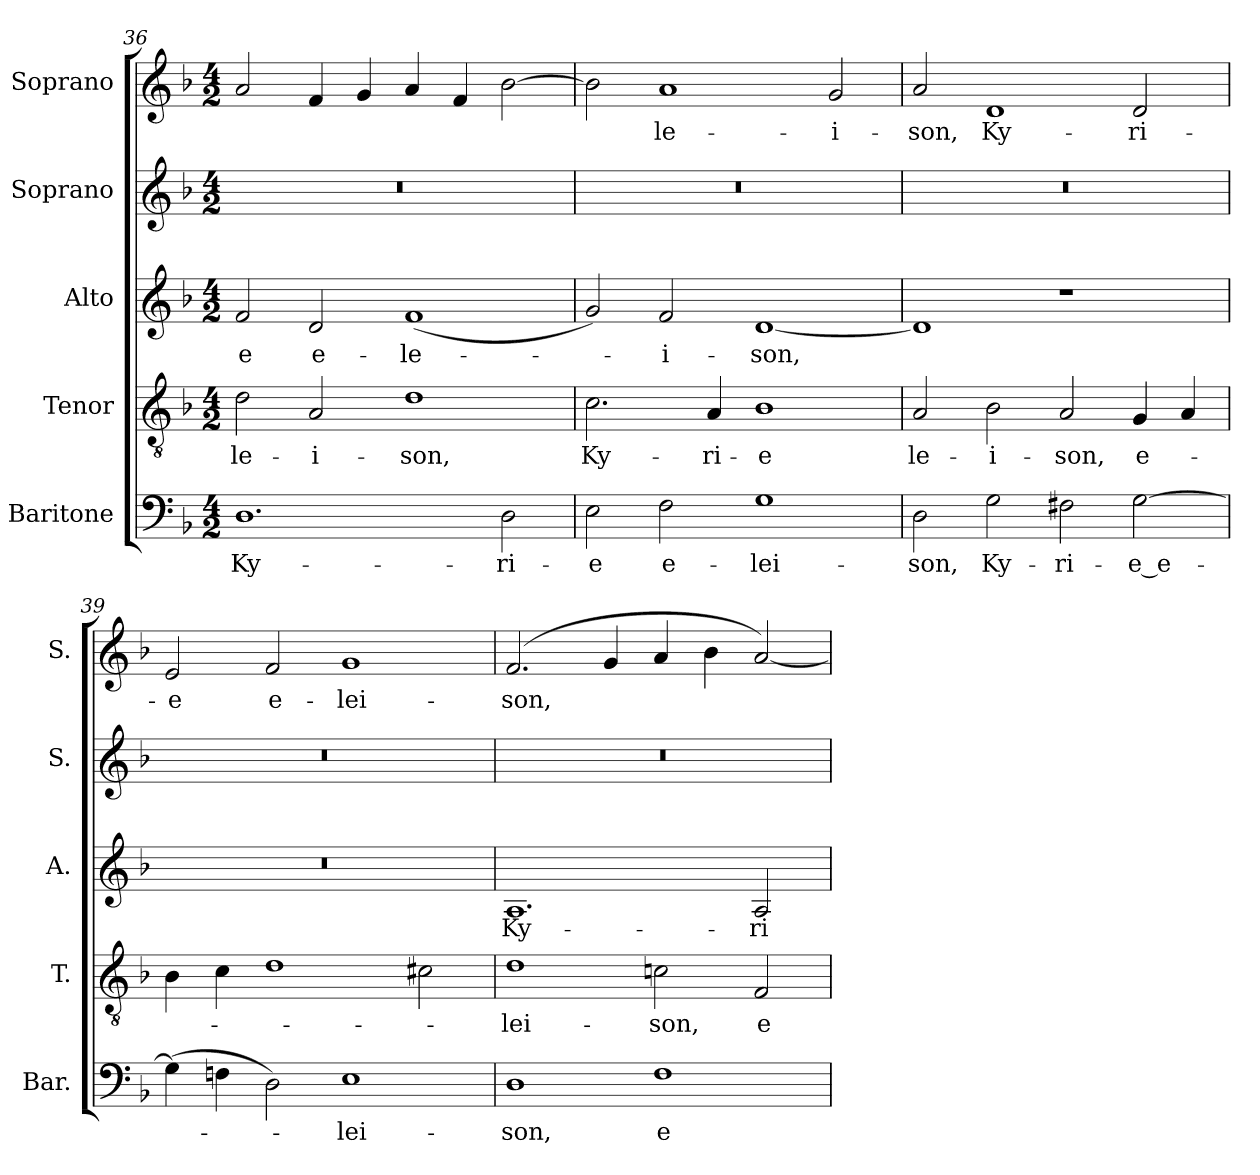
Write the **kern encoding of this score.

**kern	**text	**kern	**text	**kern	**text	**kern	**kern	**text
*part5	*part5	*part4	*part4	*part3	*part3	*part2	*part1	*part1
*staff5	*staff5	*staff4	*staff4	*staff3	*staff3	*staff2	*staff1	*staff1
*I"Baritone	*	*I"Tenor	*	*I"Alto	*	*I"Soprano	*I"Soprano	*
*I'Bar.	*	*I'T.	*	*I'A.	*	*I'S.	*I'S.	*
!!LO:LB:g=z
*clefF4	*	*clefGv2	*	*clefG2	*	*clefG2	*clefG2	*
*	*	*ITrd7c12	*	*	*	*	*	*
*k[b-]	*	*k[b-]	*	*k[b-]	*	*k[b-]	*k[b-]	*
*F:	*	*F:	*	*F:	*	*F:	*F:	*
*M4/2	*	*M4/2	*	*M4/2	*	*M4/2	*M4/2	*
=36	=36	=36	=36	=36	=36	=36	=36	=36
!	!LO:LY:b:color=#000000	!	!	!	!	!	!	!
!	!	!	!LO:LY:b:color=#000000	!	!	!	!	!
!	!	!	!	!	!LO:LY:b:color=#000000	!LO:N:vis=1	!	!
1.Di	Ky-	2Di\	-le-	2fi/	-e	0r	2ai/	.
!	!	!	!LO:LY:b:color=#000000	!	!	!	!	!
!	!	!	!	!	!LO:LY:b:color=#000000	!	!	!
.	.	2AAi/	-i-	2di/	e-	.	4fi/	.
.	.	.	.	.	.	.	4gi/	.
!	!	!	!LO:LY:b:color=#000000	!	!	!	!	!
!	!	!	!	!	!LO:LY:b:color=#000000	!	!	!
.	.	1Di	-son,	(1fi	-le-	.	4ai/	.
.	.	.	.	.	.	.	4fi/	.
!	!LO:LY:b:color=#000000	!	!	!	!	!	!	!
2Di\	-ri-	.	.	.	.	.	[2b-i\	.
=37	=37	=37	=37	=37	=37	=37	=37	=37
!	!LO:LY:b:color=#000000	!	!	!	!	!	!	!
!	!	!	!LO:LY:b:color=#000000	!	!	!LO:N:vis=1	!	!
2Ei\	-e	2.Ci\	Ky-	2gi/)	.	0r	2b-i\]	.
!	!LO:LY:b:color=#000000	!	!	!	!	!	!	!
!	!	!	!	!	!LO:LY:b:color=#000000	!	!	!
!	!	!	!	!	!	!	!	!LO:LY:b:color=#000000
2Fi\	e-	.	.	2fi/	-i-	.	1ai	-le-
!	!	!	!LO:LY:b:color=#000000	!	!	!	!	!
.	.	4AAi/	-ri-	.	.	.	.	.
!	!LO:LY:b:color=#000000	!	!	!	!	!	!	!
!	!	!	!LO:LY:b:color=#000000	!	!	!	!	!
!	!	!	!	!	!LO:LY:b:color=#000000	!	!	!
1Gi	-lei-	1BB-i	-e	[1di	-son,	.	.	.
!	!	!	!	!	!	!	!	!LO:LY:b:color=#000000
.	.	.	.	.	.	.	2gi/	-i-
=38	=38	=38	=38	=38	=38	=38	=38	=38
!	!LO:LY:b:color=#000000	!	!	!	!	!	!	!
!	!	!	!LO:LY:b:color=#000000	!	!	!LO:N:vis=1	!	!
!	!	!	!	!	!	!	!	!LO:LY:b:color=#000000
2Di\	-son,	2AAi/	le-	1di]	.	0r	2ai/	-son,
!	!LO:LY:b:color=#000000	!	!	!	!	!	!	!
!	!	!	!LO:LY:b:color=#000000	!	!	!	!	!
!	!	!	!	!	!	!	!	!LO:LY:b:color=#000000
2Gi\	Ky-	2BB-i\	-i-	.	.	.	1di	Ky-
!	!LO:LY:b:color=#000000	!	!	!	!	!	!	!
!	!	!	!LO:LY:b:color=#000000	!	!	!	!	!
2F#Xi\	-ri-	2AAi/	-son,	1r	.	.	.	.
!	!LO:LY:b:color=#000000	!	!	!	!	!	!	!
!	!	!	!LO:LY:b:color=#000000	!	!	!	!	!
!	!	!	!	!	!	!	!	!LO:LY:b:color=#000000
[2Gi\	-e_e-	4GGi/	e-	.	.	.	2di/	-ri-
.	.	4AAi/	.	.	.	.	.	.
=39	=39	=39	=39	=39	=39	=39	=39	=39
!	!	!	!	!LO:N:vis=1	!	!LO:N:vis=1	!	!
!	!	!	!	!	!	!	!	!LO:LY:b:color=#000000
(4Gi\]	.	4BB-i\	.	0r	.	0r	2ei/	-e
4Fni\	.	4Ci\	.	.	.	.	.	.
!	!	!	!	!	!	!	!	!LO:LY:b:color=#000000
2Di\)	.	1Di	.	.	.	.	2fi/	e-
!	!LO:LY:b:color=#000000	!	!	!	!	!	!	!
!	!	!	!	!	!	!	!	!LO:LY:b:color=#000000
1Ei	-lei-	.	.	.	.	.	1gi	-lei-
.	.	2C#Xi\	.	.	.	.	.	.
=40	=40	=40	=40	=40	=40	=40	=40	=40
!	!LO:LY:b:color=#000000	!	!	!	!	!	!	!
!	!	!	!LO:LY:b:color=#000000	!	!	!	!	!
!	!	!	!	!	!LO:LY:b:color=#000000	!LO:N:vis=1	!	!
!	!	!	!	!	!	!	!	!LO:LY:b:color=#000000
1Di	-son,	1Di	-lei-	1.Ai	Ky-	0r	(2.fi/	-son,
.	.	.	.	.	.	.	4gi/	.
!	!LO:LY:b:color=#000000	!	!	!	!	!	!	!
!	!	!	!LO:LY:b:color=#000000	!	!	!	!	!
1Fi	e-	2Cni\	-son,	.	.	.	4ai/	.
.	.	.	.	.	.	.	4b-i\	.
!	!	!	!LO:LY:b:color=#000000	!	!	!	!	!
!	!	!	!	!	!LO:LY:b:color=#000000	!	!	!
.	.	2FFi/	e-	2Ai/	-ri-	.	[2ai/)	.
=	=	=	=	=	=	=	=	=
*-	*-	*-	*-	*-	*-	*-	*-	*-
